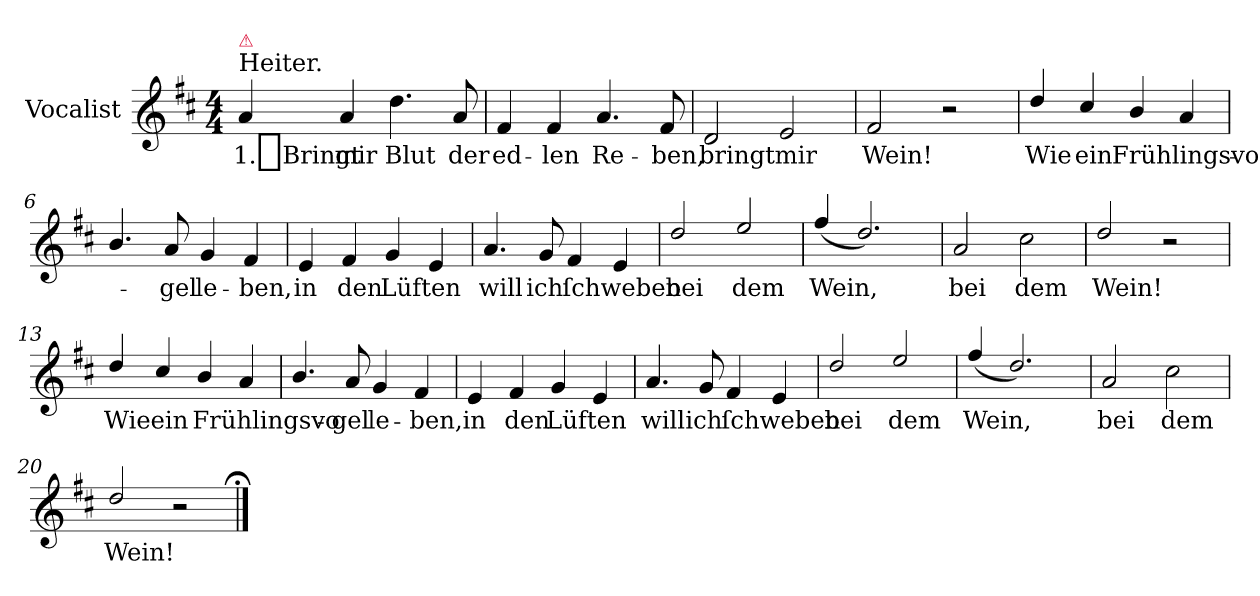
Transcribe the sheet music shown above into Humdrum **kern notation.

**kern	**text
*part1	*part1
*staff1	*staff1
*I"Vocalist	*
*k[f#c#]	*
*D:	*
*M4/4	*
=1	=1
!LO:TX:a:t=Heiter.	!
!LO:TX:a:color=crimson:t=⚠	!
4a	1._Bringt
4a	mir
4.dd	Blut
8a	der
=2	=2
4f#	ed-
4f#	-len
4.a	Re-
8f#	-ben,
=3	=3
2d	bringt
2e	mir
=4	=4
2f#	Wein!
2r	.
=5	=5
4dd/	Wie
4cc#/	ein
4b/	Frühlingsvo-
4a	.
=6	=6
4.b/	.
8a/	-gel
4g	le-
4f#	-ben,
=7	=7
4e	in
4f#	den
4g	Lüften
4e	.
=8	=8
4.a	will
8g	ich
4f#	ſchweben
4e	.
=9	=9
2dd/	bei
2ee/	dem
=10	=10
(>4ff#/	Wein,
2.dd/)	.
=11	=11
2a	bei
2cc#	dem
=12	=12
2dd/	Wein!
2r	.
=13	=13
4dd/	Wie
4cc#/	ein
4b/	Frühlingsvo-
4a/	.
=14	=14
4.b/	.
8a	-gel
4g	le-
4f#	-ben,
=15	=15
4e	in
4f#	den
4g	Lüften
4e	.
=16	=16
4.a	will
8g	ich
4f#	ſchweben
4e	.
=17	=17
2dd/	bei
2ee/	dem
=18	=18
(>4ff#/	Wein,
2.dd/)	.
=19	=19
2a	bei
2cc#	dem
=20	=20
2dd/	Wein!
2r	.
==;	==;
*-	*-
